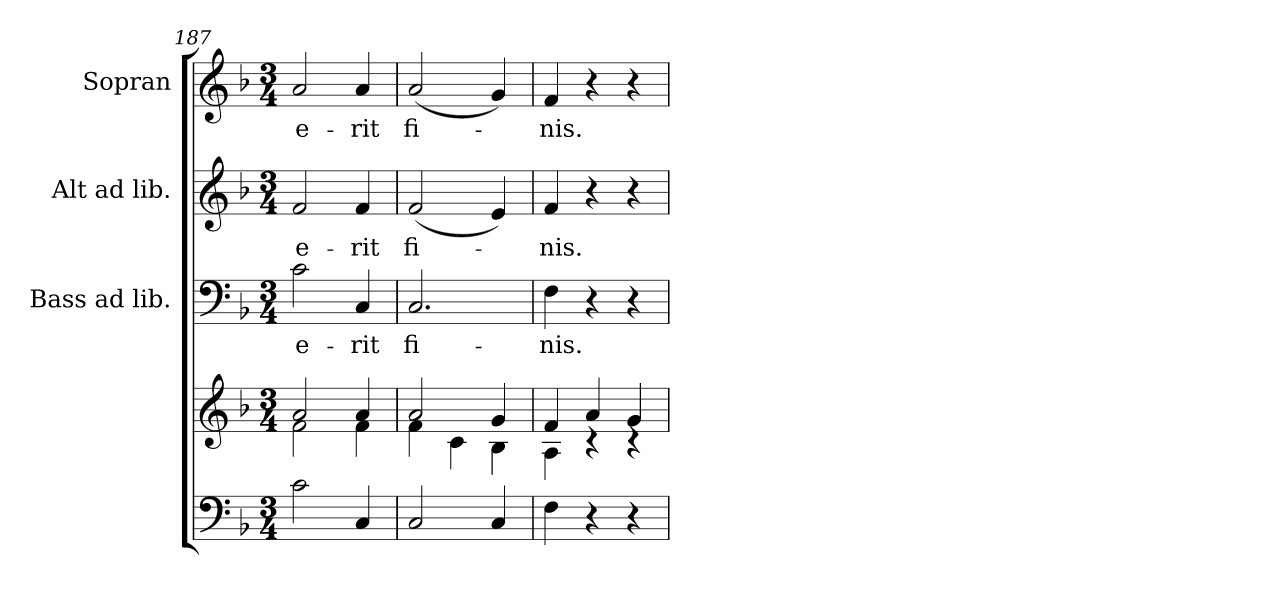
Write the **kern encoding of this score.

**kern	**kern	**kern	**text	**kern	**text	**kern	**text
*part4	*part4	*part3	*part3	*part2	*part2	*part1	*part1
*staff5	*staff4	*staff3	*staff3	*staff2	*staff2	*staff1	*staff1
*	*	*I"Bass ad lib.	*	*I"Alt ad lib.	*	*I"Sopran	*
*	*	*I'B.	*	*I'A.	*	*I'S.	*
*clefF4	*clefG2	*clefF4	*	*clefG2	*	*clefG2	*
*k[b-]	*k[b-]	*k[b-]	*	*k[b-]	*	*k[b-]	*
*F:	*F:	*F:	*	*F:	*	*F:	*
*M3/4	*M3/4	*M3/4	*	*M3/4	*	*M3/4	*
=187	=187	=187	=187	=187	=187	=187	=187
*	*^	*	*	*	*	*	*
!	!	!	!	!LO:LY:b	!	!LO:LY:b	!	!LO:LY:b
2c\	2a/	2f\	2c\	e-	2f/	e-	2a/	e-
!	!	!	!	!LO:LY:b	!	!LO:LY:b	!	!LO:LY:b
4C/	4a/	4f\	4C/	-rit	4f/	-rit	4a/	-rit
=188	=188	=188	=188	=188	=188	=188	=188	=188
!	!	!	!	!LO:LY:b	!	!LO:LY:b	!	!LO:LY:b
2C/	2a/	4f\	2.C/	fi-	(<2f/	fi-	(<2a/	fi-
.	.	4c\	.	.	.	.	.	.
4C/	4g/	4B-\	.	.	4e/)	.	4g/)	.
=189	=189	=189	=189	=189	=189	=189	=189	=189
!	!	!	!	!LO:LY:b	!	!LO:LY:b	!	!LO:LY:b
4F\	4f/	4A\	4F\	-nis.	4f/	-nis.	4f/	-nis.
4r	4a/	4rB	4r	.	4r	.	4r	.
4r	4g/	4rB	4r	.	4r	.	4r	.
*	*v	*v	*	*	*	*	*	*
=	=	=	=	=	=	=	=
*-	*-	*-	*-	*-	*-	*-	*-
